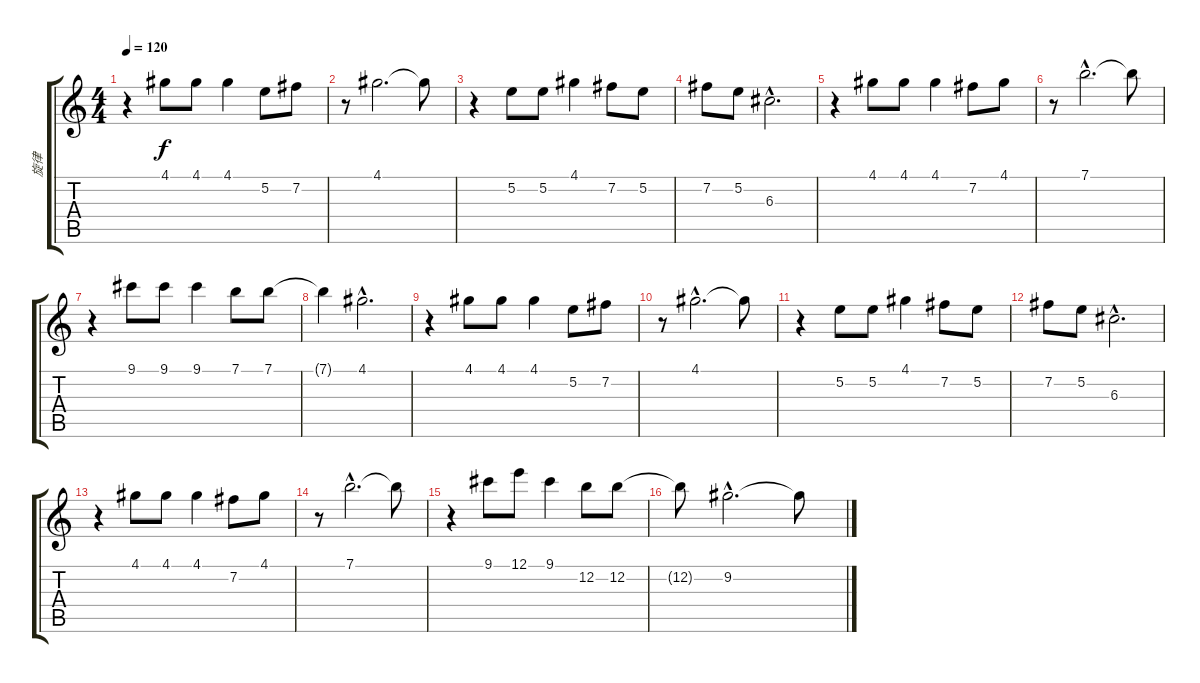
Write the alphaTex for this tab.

\track ("旋律" "旋律") {instrument overdrivenguitar}
\staff {score tabs}
\tuning (E4 B3 G3 D3 A2 E2) {hide}
\ts (4 4)
\tempo 120
\clef g2
\ks c
r.4{dy f} 4.1.8 4.1.8 4.1.4 5.2.8 7.2.8 |
r.8 4.1.2{d} 4.1{t}.8 |
r.4 5.2.8 5.2.8 4.1.4 7.2.8 5.2.8 |
7.2.8 5.2.8 6.3{hac}.2{d} |
r.4 4.1.8 4.1.8 4.1.4 7.2.8 4.1.8 |
r.8 7.1{hac}.2{d} 7.1{t}.8 |
r.4 9.1.8 9.1.8 9.1.4 7.1.8 7.1.8 |
7.1{t}.4 4.1{hac}.2{d} |
r.4 4.1.8 4.1.8 4.1.4 5.2.8 7.2.8 |
r.8 4.1{hac}.2{d} 4.1{t}.8 |
r.4 5.2.8 5.2.8 4.1.4 7.2.8 5.2.8 |
7.2.8 5.2.8 6.3{hac}.2{d} |
r.4 4.1.8 4.1.8 4.1.4 7.2.8 4.1.8 |
r.8 7.1{hac}.2{d} 7.1{t}.8 |
r.4 9.1.8 12.1.8 9.1.4 12.2.8 12.2.8 |
12.2{t}.8 9.2{hac}.2{d} 9.2{t}.8
